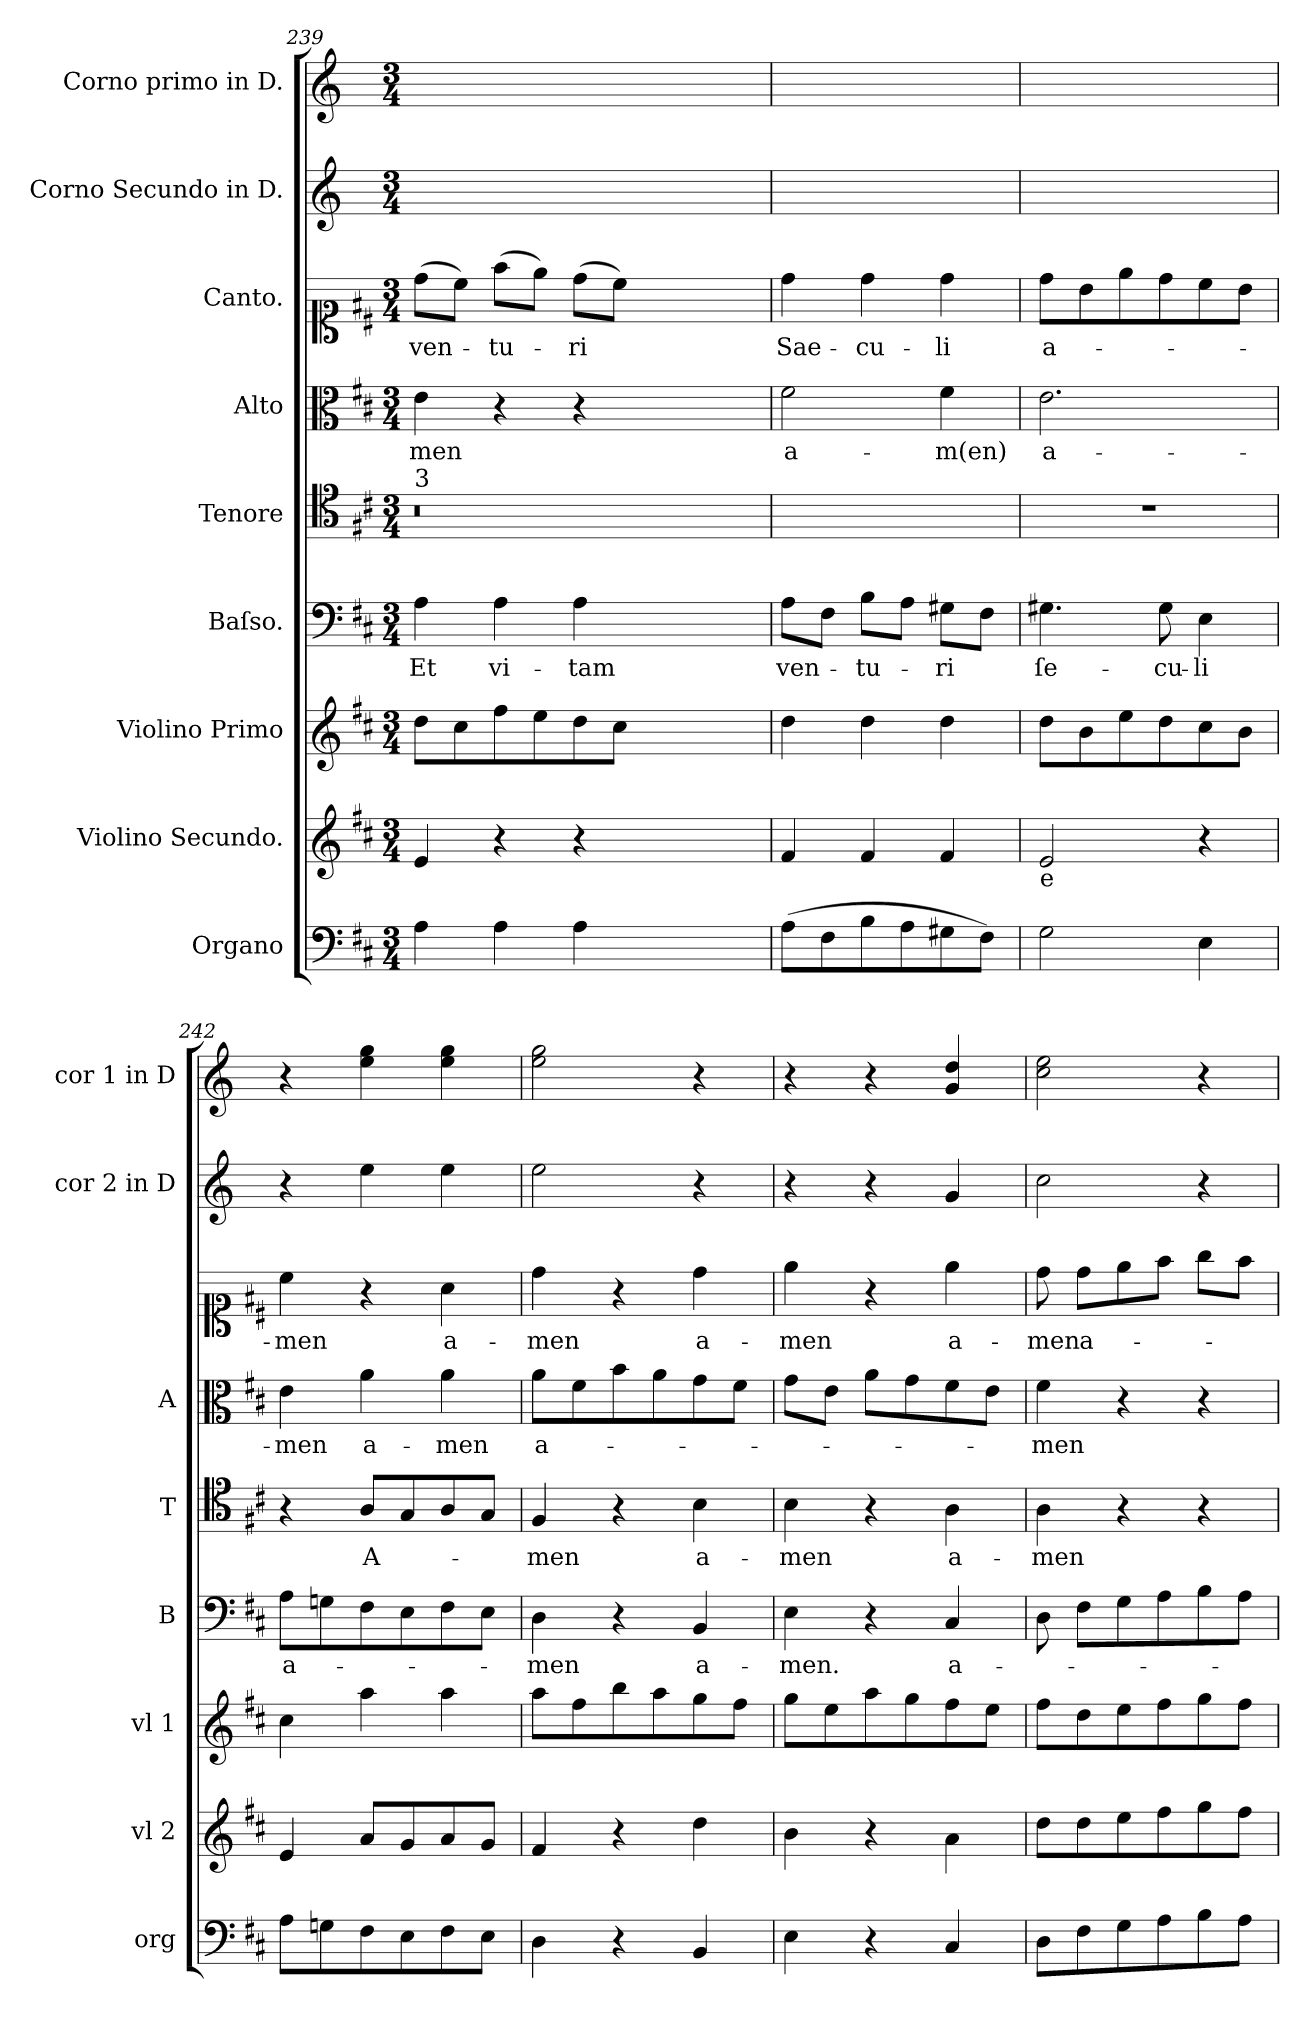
**kern	**kern	**kern	**kern	**text	**kern	**text	**kern	**text	**kern	**text	**kern	**kern
*part9	*part8	*part7	*part6	*part6	*part5	*part5	*part4	*part4	*part3	*part3	*part2	*part1
*staff9	*staff8	*staff7	*staff6	*staff6	*staff5	*staff5	*staff4	*staff4	*staff3	*staff3	*staff2	*staff1
*I"Organo	*I"Violino Secundo.	*I"Violino Primo	*I"Baſso.	*	*I"Tenore	*	*I"Alto	*	*I"Canto.	*	*I"Corno Secundo in D.	*I"Corno primo in D.
*I'org	*I'vl 2	*I'vl 1	*I'B	*	*I'T	*	*I'A	*	*	*	*I'cor 2 in D	*I'cor 1 in D
*clefF4	*clefG2	*clefG2	*clefF4	*	*clefC4	*	*clefC3	*	*clefC1	*	*clefG2	*clefG2
*	*	*	*	*	*	*	*	*	*	*	*ITrd6c10	*ITrd6c10
*k[f#c#]	*k[f#c#]	*k[f#c#]	*k[f#c#]	*	*k[f#c#]	*	*k[f#c#]	*	*k[f#c#]	*	*k[f#c#]	*k[f#c#]
*D:	*D:	*D:	*D:	*	*D:	*	*D:	*	*D:	*	*D:	*D:
*M3/4	*M3/4	*M3/4	*M3/4	*	*M3/4	*	*M3/4	*	*M3/4	*	*M3/4	*M3/4
=239	=239	=239	=239	=239	=239	=239	=239	=239	=239	=239	=239	=239
!	!	!	!	!	!LO:TX:a:t=3	!	!	!	!	!	!	!
!	!	!	!	!	!LO:N:vis=0	!	!	!	!	!	!	!
4A\	4e/	8dd\L	4A\	Et	1.r	.	4e\	-men	(8dd\L	ven-	1.ryy	1.ryy
.	.	8cc#\	.	.	.	.	.	.	8cc#\J)	.	.	.
4A\	4r	8ff#\	4A\	vi-	.	.	4r	.	(8ff#\L	-tu-	.	.
.	.	8ee\	.	.	.	.	.	.	8ee\J)	.	.	.
4A\	4r	8dd\	4A\	-tam	.	.	4r	.	(8dd\L	-ri	.	.
.	.	8cc#\J	.	.	.	.	.	.	8cc#\J)	.	.	.
2.ryy	2.ryy	2.ryy	2.ryy	.	.	.	2.ryy	.	2.ryy	.	.	.
=240	=240	=240	=240	=240	=240	=240	=240	=240	=240	=240	=240	=240
(8A\L	4f#/	4dd\	8A\L	ven-	2.ryy	.	2f#\	a-	4dd\	Sae-	2.ryy	2.ryy
8F#\	.	.	8F#\J	.	.	.	.	.	.	.	.	.
8B\	4f#/	4dd\	8B\L	-tu-	.	.	.	.	4dd\	-cu-	.	.
8A\	.	.	8A\J	.	.	.	.	.	.	.	.	.
8G#X\	4f#/	4dd\	8G#X\L	-ri	.	.	4f#\	-m(en)	4dd\	-li	.	.
8F#\J)	.	.	8F#\J	.	.	.	.	.	.	.	.	.
=241	=241	=241	=241	=241	=241	=241	=241	=241	=241	=241	=241	=241
!	!LO:TX:b:t=e	!	!	!	!	!	!	!	!	!	!	!
2G\	2e/	8dd\L	4.G#X\	ſe-	2.r	.	2.e\	a-	8dd\L	a-	2.ryy	2.ryy
.	.	8b\	.	.	.	.	.	.	8b\	.	.	.
.	.	8ee\	.	.	.	.	.	.	8ee\	.	.	.
.	.	8dd\	8G#\	-cu-	.	.	.	.	8dd\	.	.	.
4E\	4r	8cc#\	4E\	-li	.	.	.	.	8cc#\	.	.	.
.	.	8b\J	.	.	.	.	.	.	8b\J	.	.	.
=242	=242	=242	=242	=242	=242	=242	=242	=242	=242	=242	=242	=242
8A\L	4e/	4cc#\	8A\L	a-	4r	.	4e\	-men	4cc#\	-men	4r	4r
8Gn\	.	.	8Gn\	.	.	.	.	.	.	.	.	.
!	!	!	!	!	!	!	!	!LO:LY:i	!	!	!	!
8F#\	8a/L	4aa\	8F#\	.	8A/L	A-	4a\	a-	4r	.	4f#\	4f#\ 4a\
8E\	8g/	.	8E\	.	8G/	.	.	.	.	.	.	.
!	!	!	!	!	!	!	!	!LO:LY:i	!	!	!	!
8F#\	8a/	4aa\	8F#\	.	8A/	.	4a\	-men	4a\	a-	4f#\	4f#\ 4a\
8E\J	8g/J	.	8E\J	.	8G/J	.	.	.	.	.	.	.
=243	=243	=243	=243	=243	=243	=243	=243	=243	=243	=243	=243	=243
4D\	4f#/	8aa\L	4D\	-men	4F#/	-men	8a\L	a-	4dd\	-men	2f#\	2f#\ 2a\
.	.	8ff#\	.	.	.	.	8f#\	.	.	.	.	.
4r	4r	8bb\	4r	.	4r	.	8b\	.	4r	.	.	.
.	.	8aa\	.	.	.	.	8a\	.	.	.	.	.
!	!	!	!	!	!	!LO:LY:i	!	!	!	!	!	!
4BB/	4dd\	8gg\	4BB/	a-	4B\	a-	8g\	.	4dd\	a-	4r	4r
.	.	8ff#\J	.	.	.	.	8f#\J	.	.	.	.	.
=244	=244	=244	=244	=244	=244	=244	=244	=244	=244	=244	=244	=244
!	!	!	!	!	!	!LO:LY:i	!	!	!	!	!	!
4E\	4b\	8gg\L	4E\	-men.	4B\	-men	8g\L	.	4ee\	-men	4r	4r
.	.	8ee\	.	.	.	.	8e\J	.	.	.	.	.
4r	4r	8aa\	4r	.	4r	.	8a\L	.	4r	.	4r	4r
.	.	8gg\	.	.	.	.	8g\	.	.	.	.	.
4C#/	4a\	8ff#\	4C#/	a-	4A\	a-	8f#\	.	4ee\	a-	4A/	4A/ 4e/
.	.	8ee\J	.	.	.	.	8e\J	.	.	.	.	.
=245	=245	=245	=245	=245	=245	=245	=245	=245	=245	=245	=245	=245
8D\L	8dd\L	8ff#\L	8D\	.	4A\	-men	4f#\	-men	8dd\	-men	2d\	2d\ 2f#\
8F#\	8dd\	8dd\	8F#\L	.	.	.	.	.	8dd\L	a-	.	.
8G\	8ee\	8ee\	8G\	.	4r	.	4r	.	8ee\	.	.	.
8A\	8ff#\	8ff#\	8A\	.	.	.	.	.	8ff#\J	.	.	.
8B\	8gg\	8gg\	8B\	.	4r	.	4r	.	8gg\L	.	4r	4r
8A\J	8ff#\J	8ff#\J	8A\J	.	.	.	.	.	8ff#\J	.	.	.
=	=	=	=	=	=	=	=	=	=	=	=	=
*-	*-	*-	*-	*-	*-	*-	*-	*-	*-	*-	*-	*-
